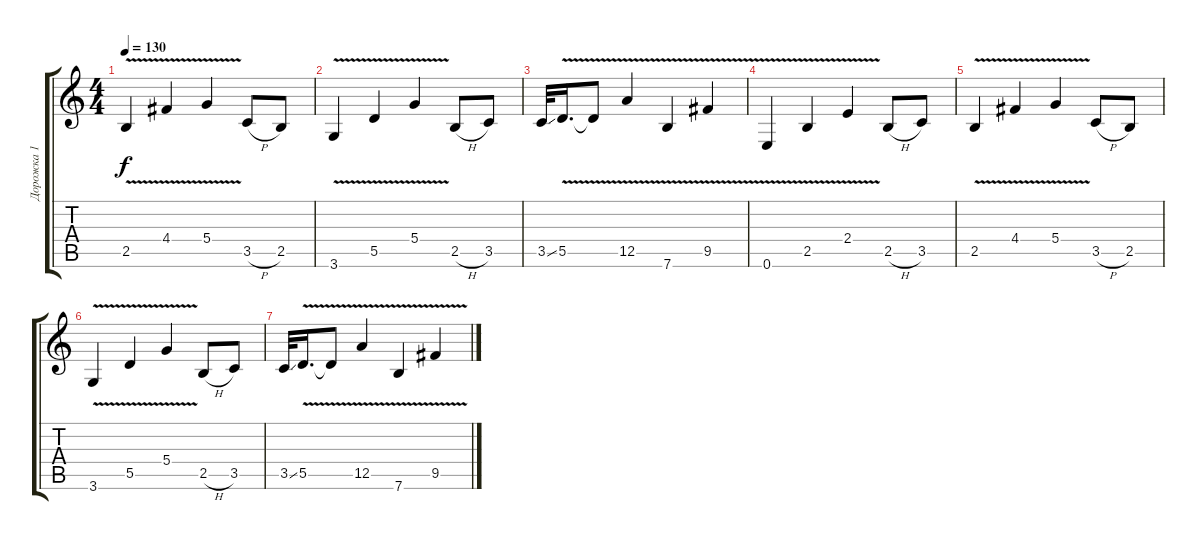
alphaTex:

\track ("Дорожка 1" "Дорожка 1") {instrument distortionguitar}
\staff {score tabs}
\tuning (E4 B3 G3 D3 A2 E2) {hide}
\ts (4 4)
\tempo 130
\clef g2
\ks c
2.5{v}.4{dy f} 4.4{v}.4 5.4{v}.4 3.5{h}.8 2.5.8 |
3.6{v}.4 5.5{v}.4 5.4{v}.4 2.5{h}.8 3.5.8 |
3.5{ss}.32 5.5{v}.16{d} 5.5{t}.8 12.5{v}.4 7.6{v}.4 9.5{v}.4 |
0.6{v}.4 2.5{v}.4 2.4{v}.4 2.5{h}.8 3.5.8 |
2.5{v}.4 4.4{v}.4 5.4{v}.4 3.5{h}.8 2.5.8 |
3.6{v}.4 5.5{v}.4 5.4{v}.4 2.5{h}.8 3.5.8 |
3.5{ss}.32 5.5{v}.16{d} 5.5{t}.8 12.5{v}.4 7.6{v}.4 9.5{v}.4
